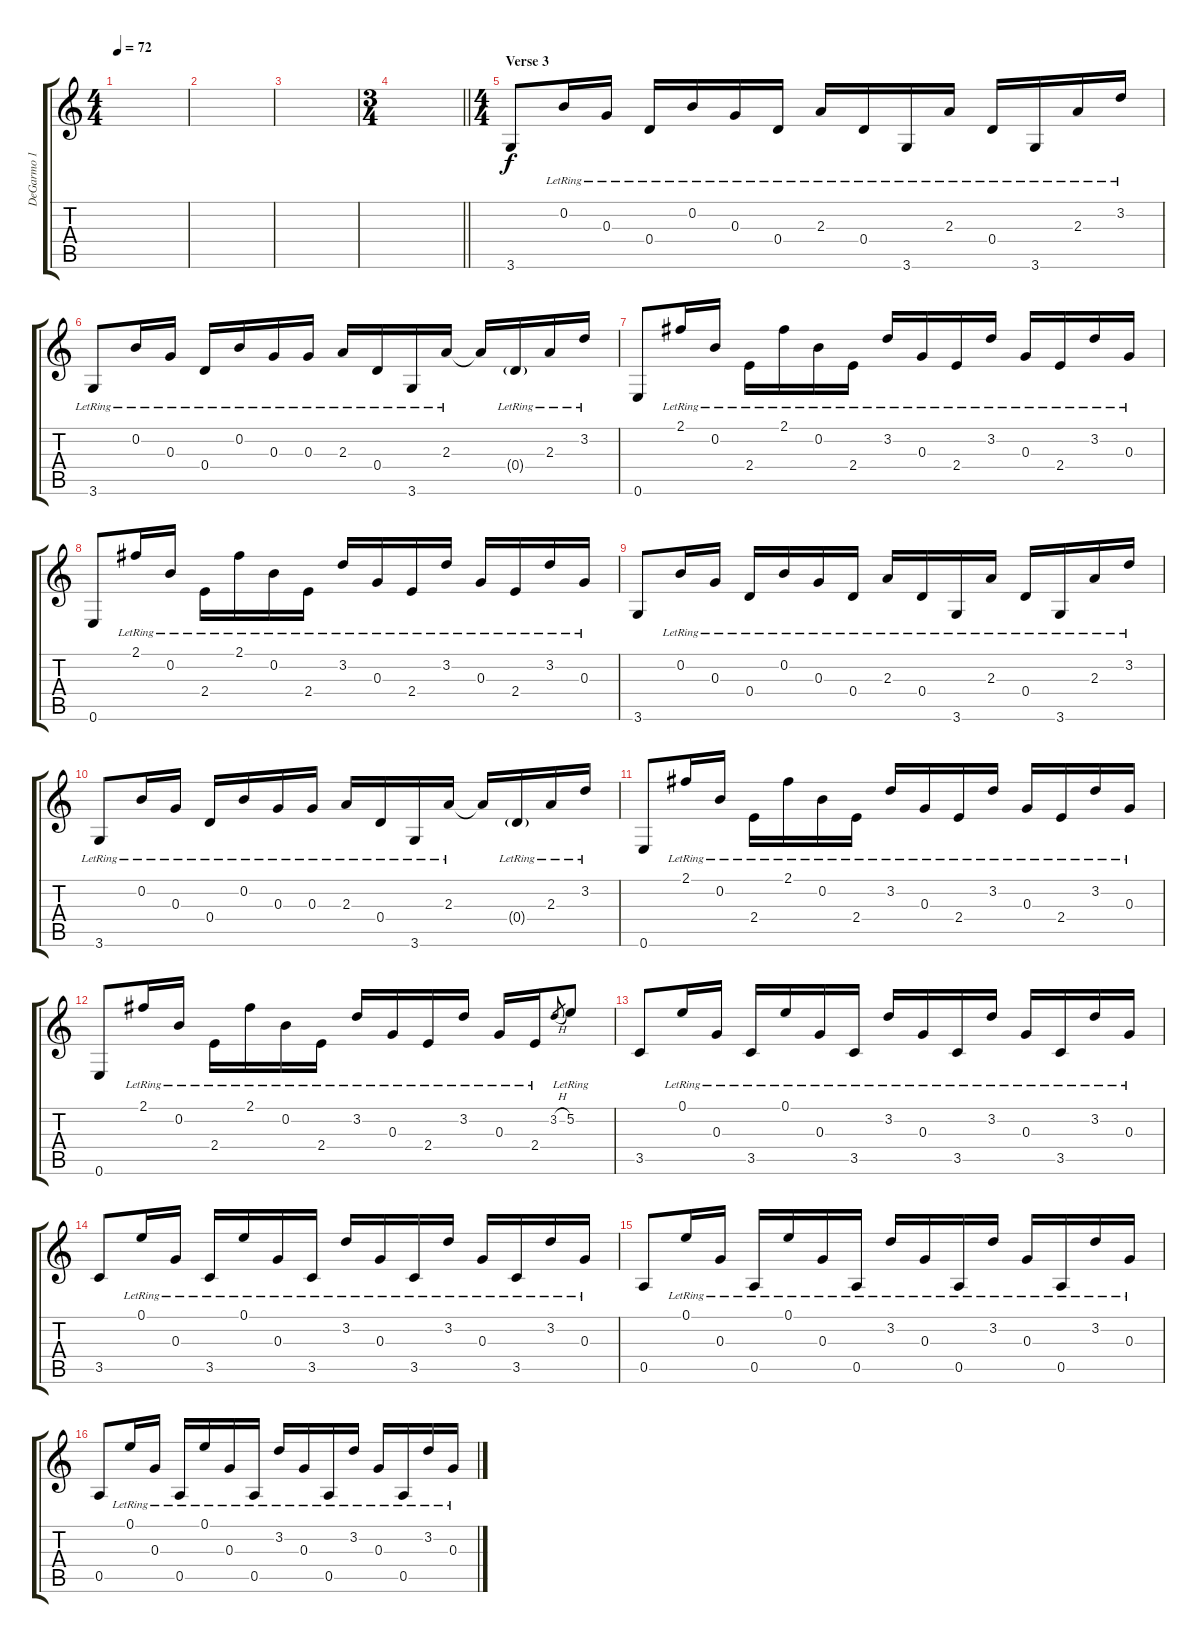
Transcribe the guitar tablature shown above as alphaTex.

\track ("DeGarmo 1" "DeGarmo 1") {instrument acousticguitarnylon}
\staff {score tabs}
\tuning (E4 B3 G3 D3 A2 E2) {hide}
\ts (4 4)
\tempo 72
\clef g2
\ks c
|
|
|
\ts (3 4)
\barLineRight lightlight
|
\ts (4 4)
\section ("" "Verse 3")
3.6.8 0.2{lr}.16 0.3{lr}.16 0.4{lr}.16 0.2{lr}.16 0.3{lr}.16 0.4{lr}.16 2.3{lr}.16 0.4{lr}.16 3.6{lr}.16 2.3{lr}.16 0.4{lr}.16 3.6{lr}.16 2.3{lr}.16 3.2{lr}.16 |
3.6{lr}.8 0.2{lr}.16 0.3{lr}.16 0.4{lr}.16 0.2{lr}.16 0.3{lr}.16 0.3{lr}.16 2.3{lr}.16 0.4{lr}.16 3.6{lr}.16 2.3{lr}.16 2.3{t}.16 0.4{g lr}.16 2.3{lr}.16 3.2{lr}.16 |
0.6.8 2.1{lr}.16 0.2{lr}.16 2.4{lr}.16 2.1{lr}.16 0.2{lr}.16 2.4{lr}.16 3.2{lr}.16 0.3{lr}.16 2.4{lr}.16 3.2{lr}.16 0.3{lr}.16 2.4{lr}.16 3.2{lr}.16 0.3{lr}.16 |
0.6.8 2.1{lr}.16 0.2{lr}.16 2.4{lr}.16 2.1{lr}.16 0.2{lr}.16 2.4{lr}.16 3.2{lr}.16 0.3{lr}.16 2.4{lr}.16 3.2{lr}.16 0.3{lr}.16 2.4{lr}.16 3.2{lr}.16 0.3{lr}.16 |
3.6.8 0.2{lr}.16 0.3{lr}.16 0.4{lr}.16 0.2{lr}.16 0.3{lr}.16 0.4{lr}.16 2.3{lr}.16 0.4{lr}.16 3.6{lr}.16 2.3{lr}.16 0.4{lr}.16 3.6{lr}.16 2.3{lr}.16 3.2{lr}.16 |
3.6{lr}.8 0.2{lr}.16 0.3{lr}.16 0.4{lr}.16 0.2{lr}.16 0.3{lr}.16 0.3{lr}.16 2.3{lr}.16 0.4{lr}.16 3.6{lr}.16 2.3{lr}.16 2.3{t}.16 0.4{g lr}.16 2.3{lr}.16 3.2{lr}.16 |
0.6.8 2.1{lr}.16 0.2{lr}.16 2.4{lr}.16 2.1{lr}.16 0.2{lr}.16 2.4{lr}.16 3.2{lr}.16 0.3{lr}.16 2.4{lr}.16 3.2{lr}.16 0.3{lr}.16 2.4{lr}.16 3.2{lr}.16 0.3{lr}.16 |
0.6.8 2.1{lr}.16 0.2{lr}.16 2.4{lr}.16 2.1{lr}.16 0.2{lr}.16 2.4{lr}.16 3.2{lr}.16 0.3{lr}.16 2.4{lr}.16 3.2{lr}.16 0.3{lr}.16 2.4{lr}.16 3.2{h}.8{gr} 5.2{lr}.8 |
3.5.8 0.1{lr}.16 0.3{lr}.16 3.5{lr}.16 0.1{lr}.16 0.3{lr}.16 3.5{lr}.16 3.2{lr}.16 0.3{lr}.16 3.5{lr}.16 3.2{lr}.16 0.3{lr}.16 3.5{lr}.16 3.2{lr}.16 0.3{lr}.16 |
3.5.8 0.1{lr}.16 0.3{lr}.16 3.5{lr}.16 0.1{lr}.16 0.3{lr}.16 3.5{lr}.16 3.2{lr}.16 0.3{lr}.16 3.5{lr}.16 3.2{lr}.16 0.3{lr}.16 3.5{lr}.16 3.2{lr}.16 0.3{lr}.16 |
0.5.8 0.1{lr}.16 0.3{lr}.16 0.5{lr}.16 0.1{lr}.16 0.3{lr}.16 0.5{lr}.16 3.2{lr}.16 0.3{lr}.16 0.5{lr}.16 3.2{lr}.16 0.3{lr}.16 0.5{lr}.16 3.2{lr}.16 0.3{lr}.16 |
0.5.8 0.1{lr}.16 0.3{lr}.16 0.5{lr}.16 0.1{lr}.16 0.3{lr}.16 0.5{lr}.16 3.2{lr}.16 0.3{lr}.16 0.5{lr}.16 3.2{lr}.16 0.3{lr}.16 0.5{lr}.16 3.2{lr}.16 0.3{lr}.16
